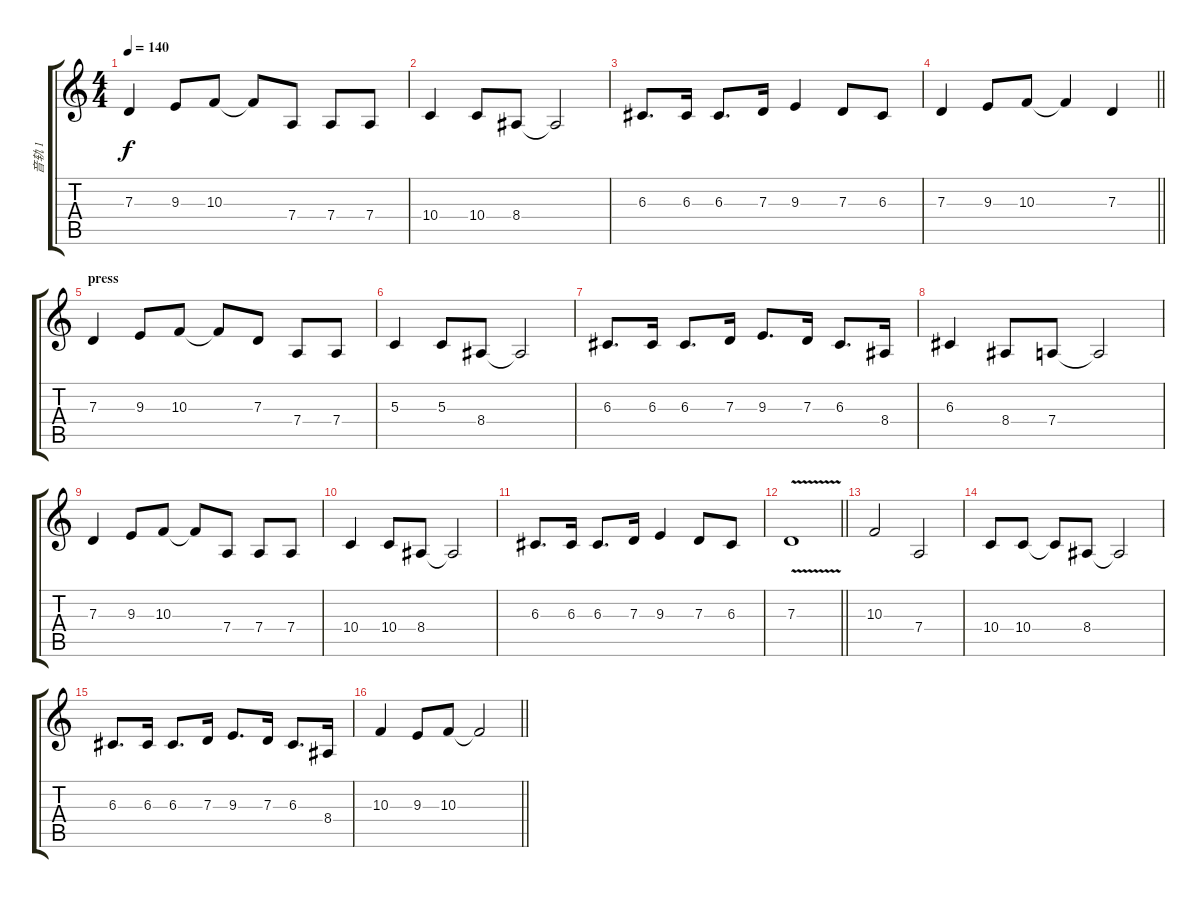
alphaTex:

\track ("音轨 1" "音轨 1") {instrument frenchhorn}
\staff {score tabs}
\tuning (E4 B3 G3 D3 A2 E2) {hide}
\ts (4 4)
\tempo 140
\clef g2
\ks c
7.3.4{dy f} 9.3.8 10.3.8 10.3{t}.8 7.4.8 7.4.8 7.4.8 |
10.4.4 10.4.8 8.4.8 8.4{t}.2 |
6.3.8{d} 6.3.16 6.3.8{d} 7.3.16 9.3.4 7.3.8 6.3.8 |
\barLineRight lightlight
7.3.4 9.3.8 10.3.8 10.3{t}.4 7.3.4 |
\section ("" "press")
7.3.4 9.3.8 10.3.8 10.3{t}.8 7.3.8 7.4.8 7.4.8 |
5.3.4 5.3.8 8.4.8 8.4{t}.2 |
6.3.8{d} 6.3.16 6.3.8{d} 7.3.16 9.3.8{d} 7.3.16 6.3.8{d} 8.4.16 |
6.3.4 8.4.8 7.4.8 7.4{t}.2 |
7.3.4 9.3.8 10.3.8 10.3{t}.8 7.4.8 7.4.8 7.4.8 |
10.4.4 10.4.8 8.4.8 8.4{t}.2 |
6.3.8{d} 6.3.16 6.3.8{d} 7.3.16 9.3.4 7.3.8 6.3.8 |
\barLineRight lightlight
7.3{v}.1 |
10.3.2 7.4.2 |
10.4.8 10.4.8 10.4{t}.8 8.4.8 8.4{t}.2 |
6.3.8{d} 6.3.16 6.3.8{d} 7.3.16 9.3.8{d} 7.3.16 6.3.8{d} 8.4.16 |
\barLineRight lightlight
10.3.4 9.3.8 10.3.8 10.3{t}.2
